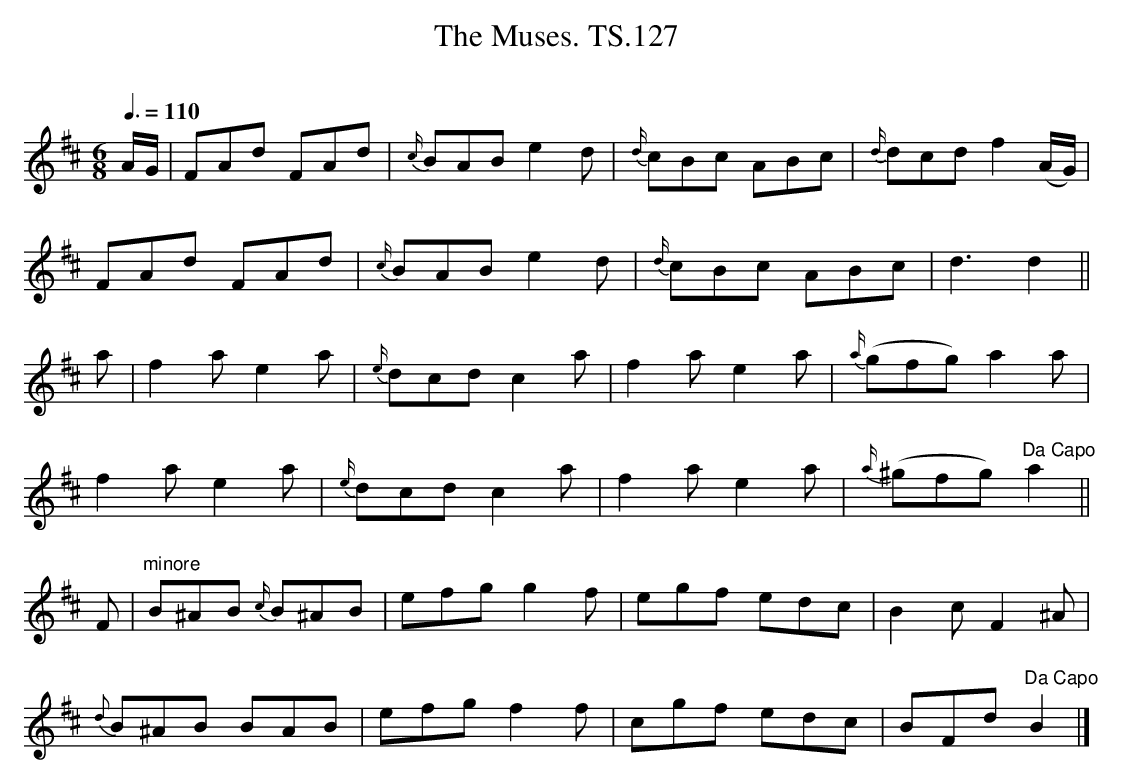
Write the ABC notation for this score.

X:1
T:Muses. TS.127, The
M:6/8
L:1/8
Q:3/8=110
O:
K:D
A/G/|FAd FAd|{c/}BAB e2d|{d/}cBc ABc|{d/}dcdf2(A/G/)|
FAd FAd|{c/}BAB e2d|{d/}cBc ABc|d3d2||
a|f2ae2a|{e/}dcd c2a|f2ae2a|{a/}(gfg)a2a|
f2ae2a|{e/}dcd c2a|f2ae2a|{a/}(^gfg)"Da Capo"a2||
F|"minore"B^AB {c/}B^AB|efg g2f|egf edc|B2cF2^A|
{d}B^AB BAB|efg f2f|cgf edc|BFd"Da Capo"B2|]
